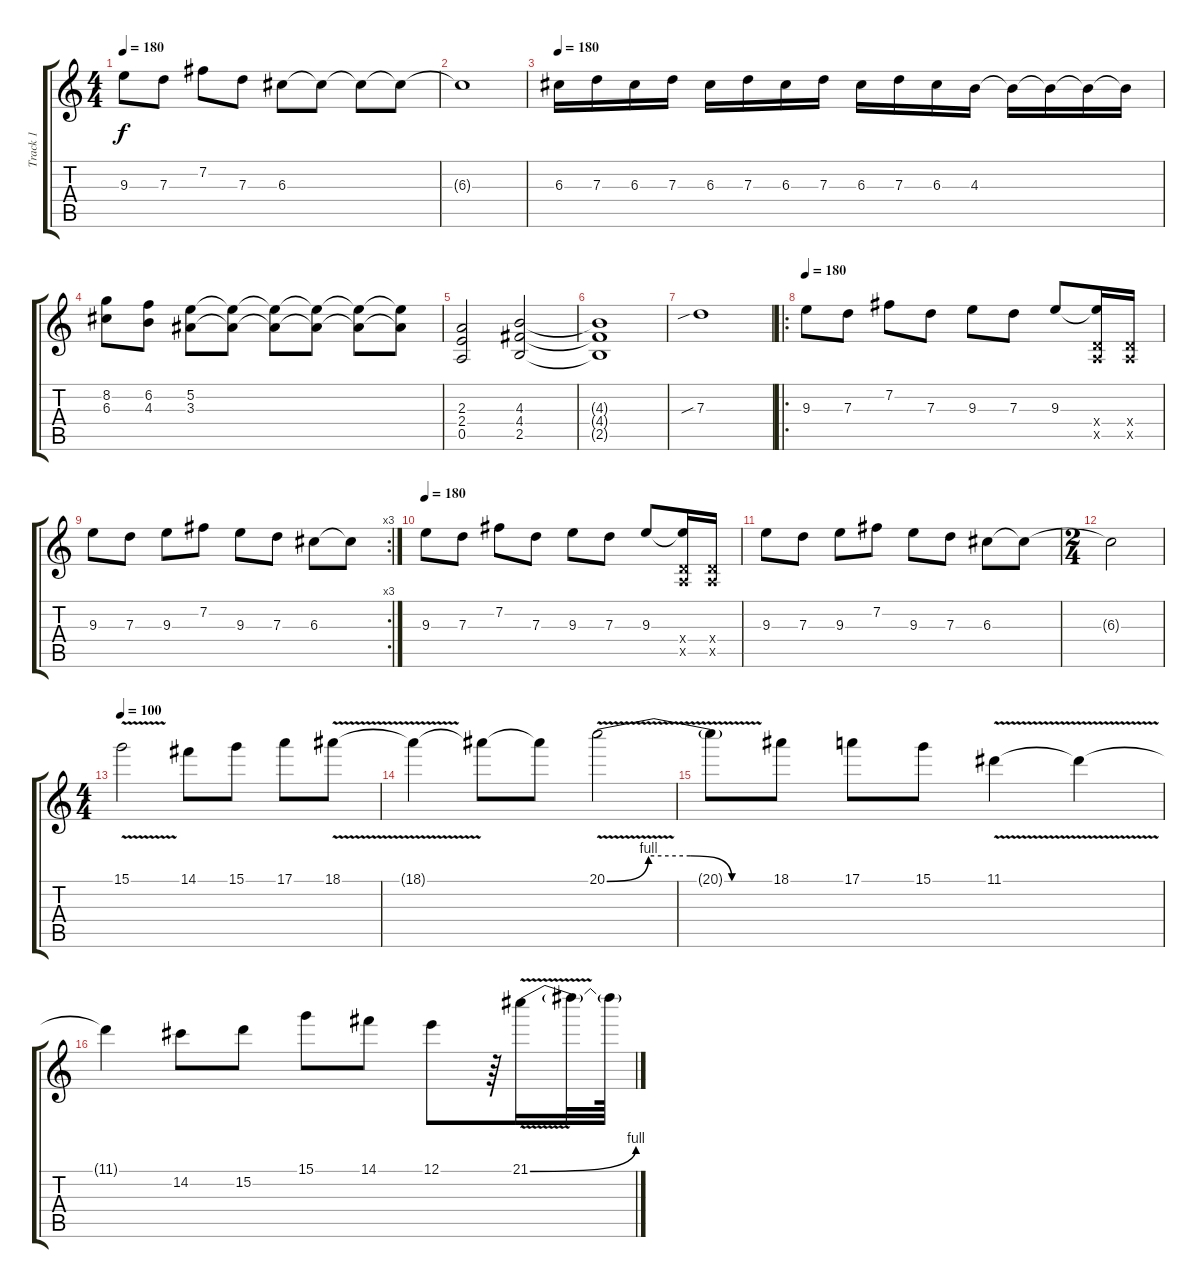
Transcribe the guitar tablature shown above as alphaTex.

\track ("Track 1" "Track 1") {instrument distortionguitar}
\staff {score tabs}
\tuning (E4 B3 G3 D3 A2 E2) {hide}
\ts (4 4)
\tempo 180
\clef g2
\ks c
9.3.8{dy f} 7.3.8 7.2.8 7.3.8 6.3.8 6.3{t}.8 6.3{t}.8 6.3{t}.8 |
6.3{t}.1 |
\tempo 180
6.3.16 7.3.16 6.3.16 7.3.16 6.3.16 7.3.16 6.3.16 7.3.16 6.3.16 7.3.16 6.3.16 4.3.16 4.3{t}.16 4.3{t}.16 4.3{t}.16 4.3{t}.16 |
(8.2 6.3).8 (6.2 4.3).8 (5.2 3.3).8 (5.2{t} 3.3{t}).8 (5.2{t} 3.3{t}).8 (5.2{t} 3.3{t}).8 (5.2{t} 3.3{t}).8 (5.2{t} 3.3{t}).8 |
(2.3 2.4 0.5).2 (4.3 4.4 2.5).2 |
(4.3{t} 4.4{t} 2.5{t}).1 |
7.3{sib}.1 |
\ro
\tempo 180
9.3.8 7.3.8 7.2.8 7.3.8 9.3.8 7.3.8 9.3.8 (9.3{t} 0.4{x} 0.5{x}).16 (0.4{x} 0.5{x}).16 |
\rc 3
9.3.8 7.3.8 9.3.8 7.2.8 9.3.8 7.3.8 6.3.8 6.3{t}.8 |
\tempo 100
\tempo 180
9.3.8 7.3.8 7.2.8 7.3.8 9.3.8 7.3.8 9.3.8 (9.3{t} 0.4{x} 0.5{x}).16 (0.4{x} 0.5{x}).16 |
9.3.8 7.3.8 9.3.8 7.2.8 9.3.8 7.3.8 6.3.8 6.3{t}.8 |
\ts (2 4)
6.3{t}.2 |
\ts (4 4)
\tempo 100
15.1{v}.2 14.1.8 15.1.8 17.1.8 18.1{v}.8 |
18.1{t}.4 18.1{t}.8 18.1{t}.8 20.1{be (custom 0 0 15 4 30 4 45 0 60 0) v}.2 |
20.1{t}.8 18.1.8 17.1.8 15.1.8 11.1{v}.4 11.1{t}.4 |
11.1{t}.4 14.2.8 15.2.8 15.1.8 14.1.8 12.1.8 r.64 21.1{be (bend 0 0 60 4) v}.16 21.1{t}.32 21.1{t}.64
